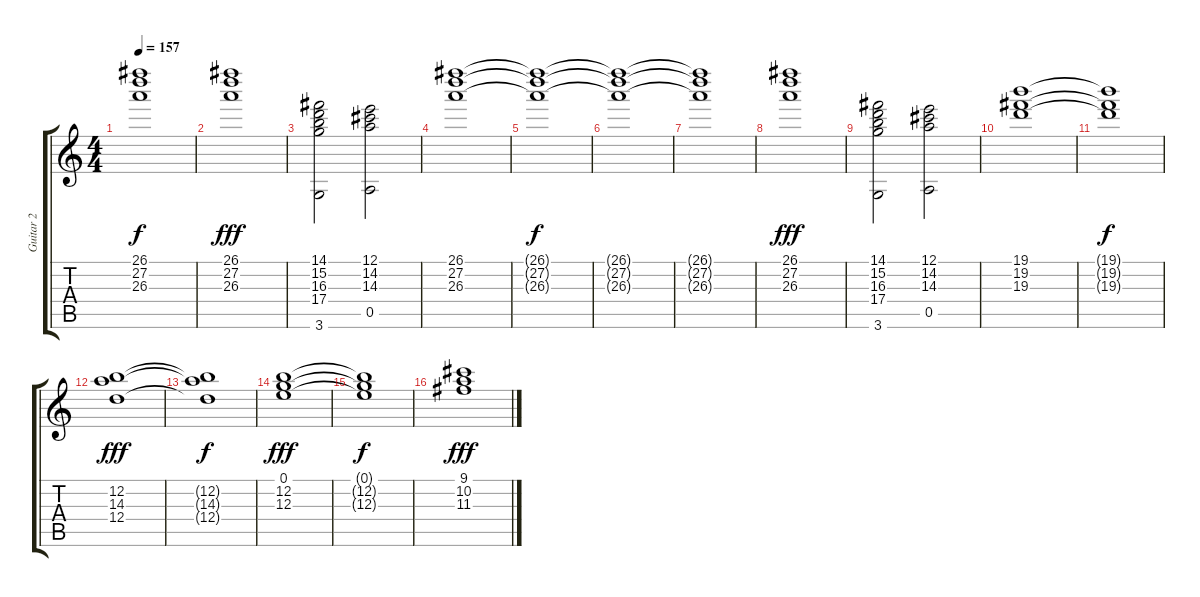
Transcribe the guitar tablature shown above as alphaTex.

\track ("Guitar 2" "Guitar 2") {instrument overdrivenguitar}
\staff {score tabs}
\tuning (E4 B3 G3 D3 A2 E2) {hide}
\ts (4 4)
\tempo 157
\clef g2
\ks c
(26.1{t} 27.2{t} 26.3{t}).1{dy f} |
(26.1 27.2 26.3).1{dy fff} |
(14.1 15.2 16.3 17.4 3.6).2 (12.1 14.2 14.3 0.5).2 |
(26.1 27.2 26.3).1 |
(26.1{t} 27.2{t} 26.3{t}).1{dy f} |
(26.1{t} 27.2{t} 26.3{t}).1 |
(26.1{t} 27.2{t} 26.3{t}).1 |
(26.1 27.2 26.3).1{dy fff} |
(14.1 15.2 16.3 17.4 3.6).2 (12.1 14.2 14.3 0.5).2 |
(19.1 19.2 19.3).1 |
(19.1{t} 19.2{t} 19.3{t}).1{dy f} |
(12.2 14.3 12.4).1{dy fff} |
(12.2{t} 14.3{t} 12.4{t}).1{dy f} |
(0.1 12.2 12.3).1{dy fff} |
(0.1{t} 12.2{t} 12.3{t}).1{dy f} |
(9.1 10.2 11.3).1{dy fff}
